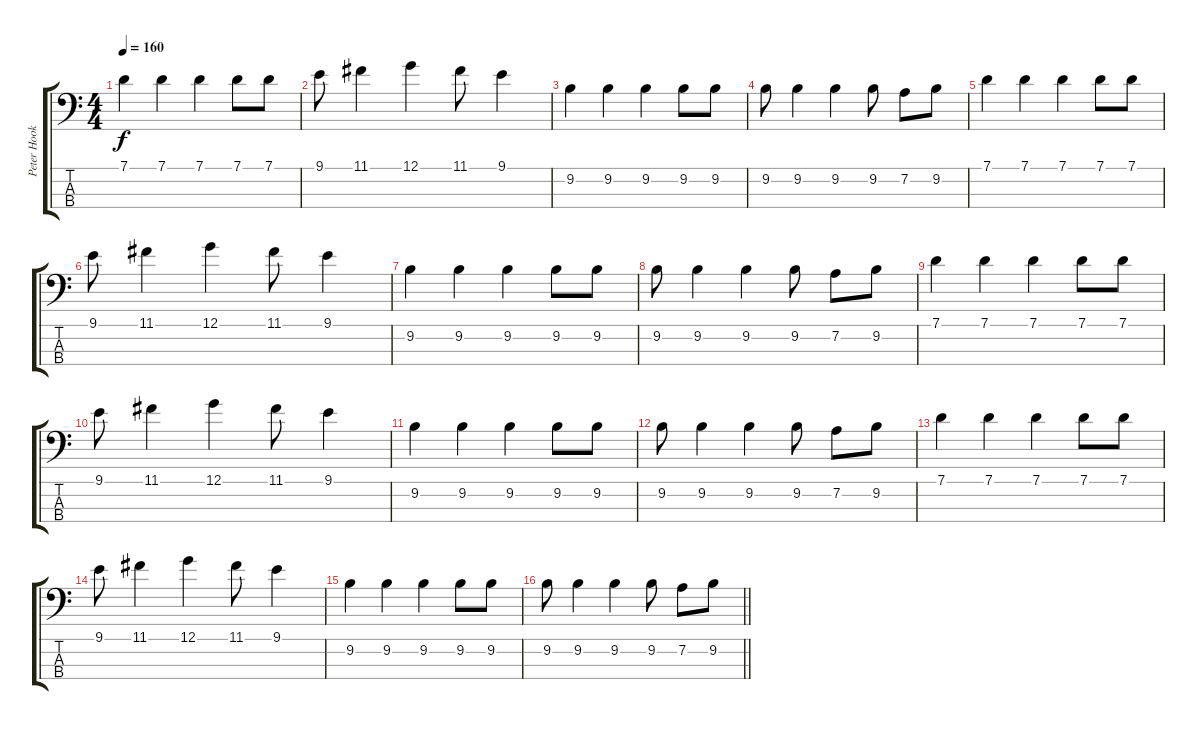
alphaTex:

\track ("Peter Hook" "Peter Hook") {instrument electricbasspick}
\staff {score tabs}
\tuning (G2 D2 A1 E1) {hide}
\ts (4 4)
\tempo 160
\clef f4
\ks c
7.1.4{dy f} 7.1.4 7.1.4 7.1.8 7.1.8 |
9.1.8 11.1.4 12.1.4 11.1.8 9.1.4 |
9.2.4 9.2.4 9.2.4 9.2.8 9.2.8 |
9.2.8 9.2.4 9.2.4 9.2.8 7.2.8 9.2.8 |
7.1.4 7.1.4 7.1.4 7.1.8 7.1.8 |
9.1.8 11.1.4 12.1.4 11.1.8 9.1.4 |
9.2.4 9.2.4 9.2.4 9.2.8 9.2.8 |
9.2.8 9.2.4 9.2.4 9.2.8 7.2.8 9.2.8 |
7.1.4 7.1.4 7.1.4 7.1.8 7.1.8 |
9.1.8 11.1.4 12.1.4 11.1.8 9.1.4 |
9.2.4 9.2.4 9.2.4 9.2.8 9.2.8 |
9.2.8 9.2.4 9.2.4 9.2.8 7.2.8 9.2.8 |
7.1.4 7.1.4 7.1.4 7.1.8 7.1.8 |
9.1.8 11.1.4 12.1.4 11.1.8 9.1.4 |
9.2.4 9.2.4 9.2.4 9.2.8 9.2.8 |
\barLineRight lightlight
9.2.8 9.2.4 9.2.4 9.2.8 7.2.8 9.2.8
